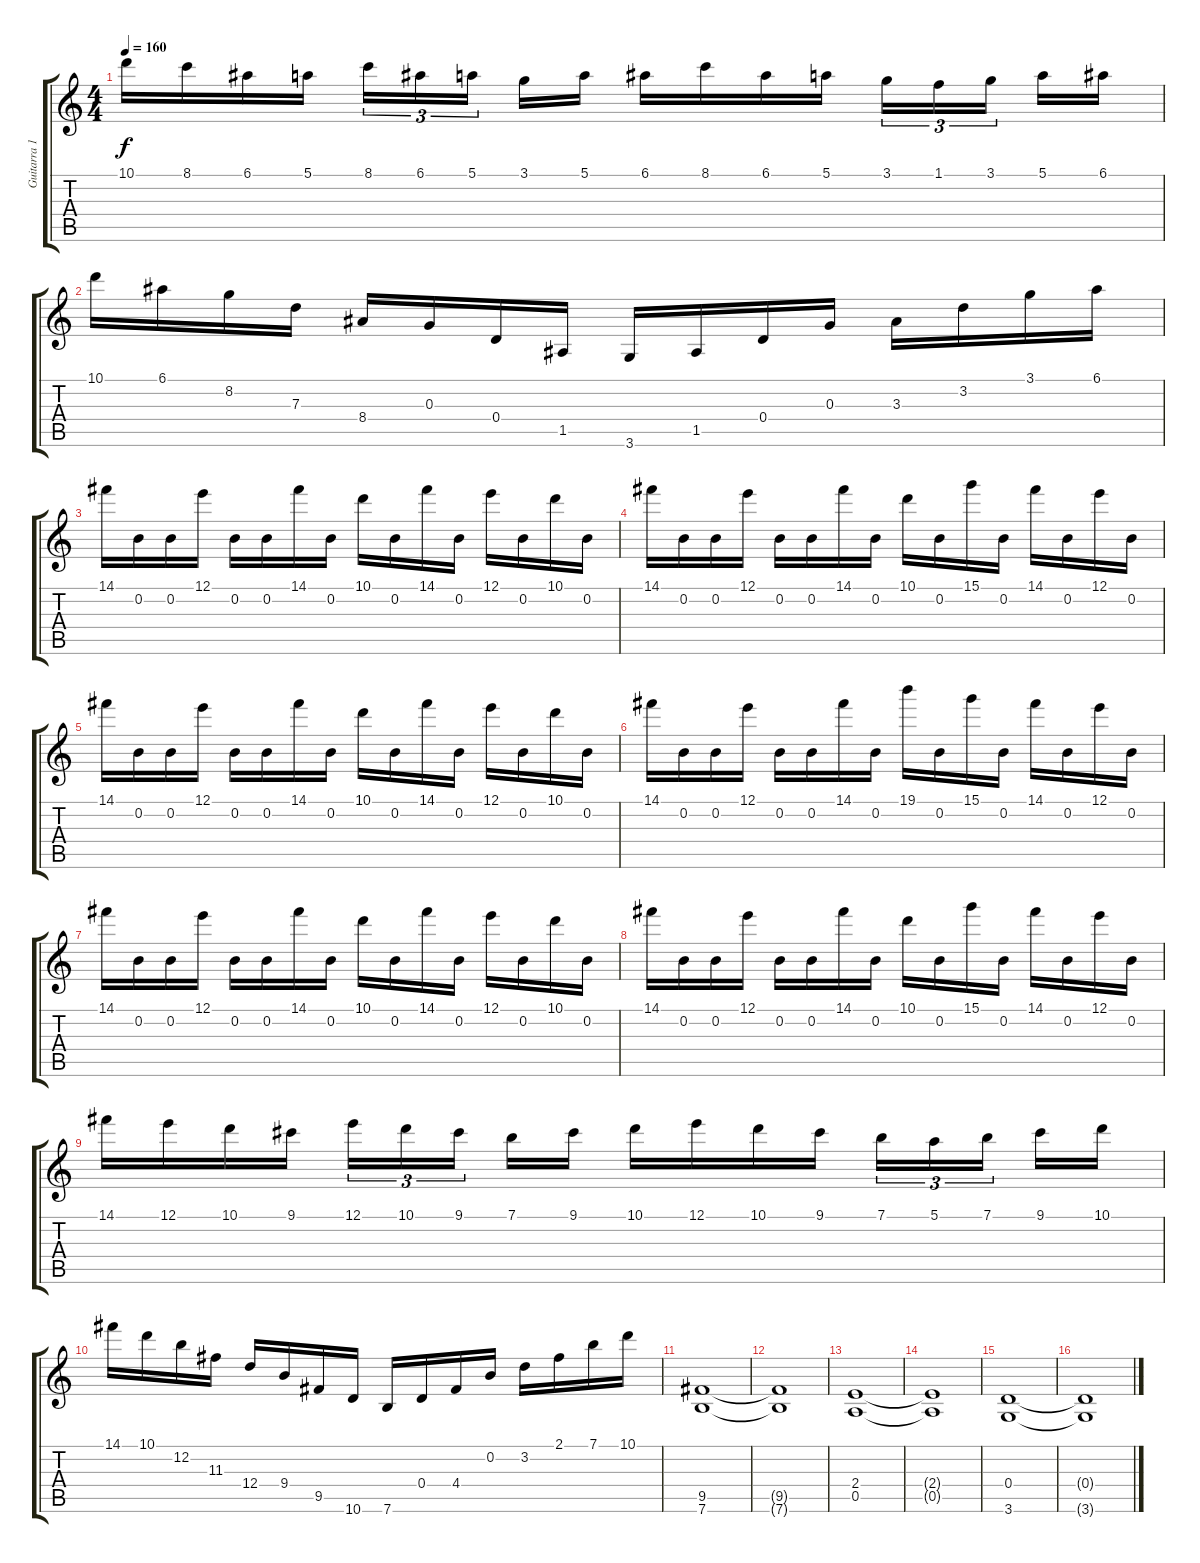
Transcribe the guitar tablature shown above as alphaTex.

\track ("Guitarra 1" "Guitarra 1") {instrument distortionguitar}
\staff {score tabs}
\tuning (E4 B3 G3 D3 A2 E2) {hide}
\ts (4 4)
\tempo 160
\clef g2
\ks c
10.1.16{dy f} 8.1.16 6.1.16 5.1.16 8.1.16{tu (3 2)} 6.1.16{tu (3 2)} 5.1.16{tu (3 2)} 3.1.16 5.1.16 6.1.16 8.1.16 6.1.16 5.1.16 3.1.16{tu (3 2)} 1.1.16{tu (3 2)} 3.1.16{tu (3 2)} 5.1.16 6.1.16 |
10.1.16 6.1.16 8.2.16 7.3.16 8.4.16 0.3.16 0.4.16 1.5.16 3.6.16 1.5.16 0.4.16 0.3.16 3.3.16 3.2.16 3.1.16 6.1.16 |
14.1.16{balance 0} 0.2.16 0.2.16 12.1.16 0.2.16 0.2.16 14.1.16 0.2.16 10.1.16 0.2.16 14.1.16 0.2.16 12.1.16 0.2.16 10.1.16 0.2.16 |
14.1.16 0.2.16 0.2.16 12.1.16 0.2.16 0.2.16 14.1.16 0.2.16 10.1.16 0.2.16 15.1.16 0.2.16 14.1.16 0.2.16 12.1.16 0.2.16 |
14.1.16 0.2.16 0.2.16 12.1.16 0.2.16 0.2.16 14.1.16 0.2.16 10.1.16 0.2.16 14.1.16 0.2.16 12.1.16 0.2.16 10.1.16 0.2.16 |
14.1.16 0.2.16 0.2.16 12.1.16 0.2.16 0.2.16 14.1.16 0.2.16 19.1.16 0.2.16 15.1.16 0.2.16 14.1.16 0.2.16 12.1.16 0.2.16 |
14.1.16 0.2.16 0.2.16 12.1.16 0.2.16 0.2.16 14.1.16 0.2.16 10.1.16 0.2.16 14.1.16 0.2.16 12.1.16 0.2.16 10.1.16 0.2.16 |
14.1.16 0.2.16 0.2.16 12.1.16 0.2.16 0.2.16 14.1.16 0.2.16 10.1.16 0.2.16 15.1.16 0.2.16 14.1.16 0.2.16 12.1.16 0.2.16 |
14.1.16 12.1.16 10.1.16 9.1.16 12.1.16{tu (3 2)} 10.1.16{tu (3 2)} 9.1.16{tu (3 2)} 7.1.16 9.1.16 10.1.16 12.1.16 10.1.16 9.1.16 7.1.16{tu (3 2)} 5.1.16{tu (3 2)} 7.1.16{tu (3 2)} 9.1.16 10.1.16 |
14.1.16 10.1.16 12.2.16 11.3.16 12.4.16 9.4.16 9.5.16 10.6.16 7.6.16 0.4.16 4.4.16 0.2.16 3.2.16 2.1.16 7.1.16 10.1.16 |
(9.5 7.6).1 |
(9.5{t} 7.6{t}).1 |
(2.4 0.5).1 |
(2.4{t} 0.5{t}).1 |
(0.4 3.6).1 |
(0.4{t} 3.6{t}).1
